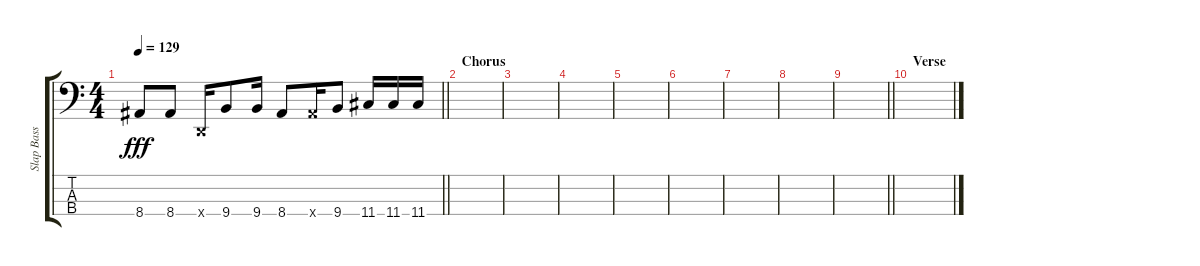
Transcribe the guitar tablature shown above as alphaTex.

\track ("Slap Bass" "Slap Bass") {instrument slapbass1}
\staff {score tabs}
\tuning (G2 D2 A1 D1) {hide}
\ts (4 4)
\tempo 129
\clef f4
\barLineRight lightlight
\ks c
8.4.8{dy fff} 8.4.8 0.4{x}.16 9.4.8 9.4.16 8.4.8 8.4{x}.16 9.4.8 11.4.16 11.4.16 11.4.16 |
\section ("" "Chorus")
|
|
|
|
|
|
|
\barLineRight lightlight
|
\section ("" "Verse")
